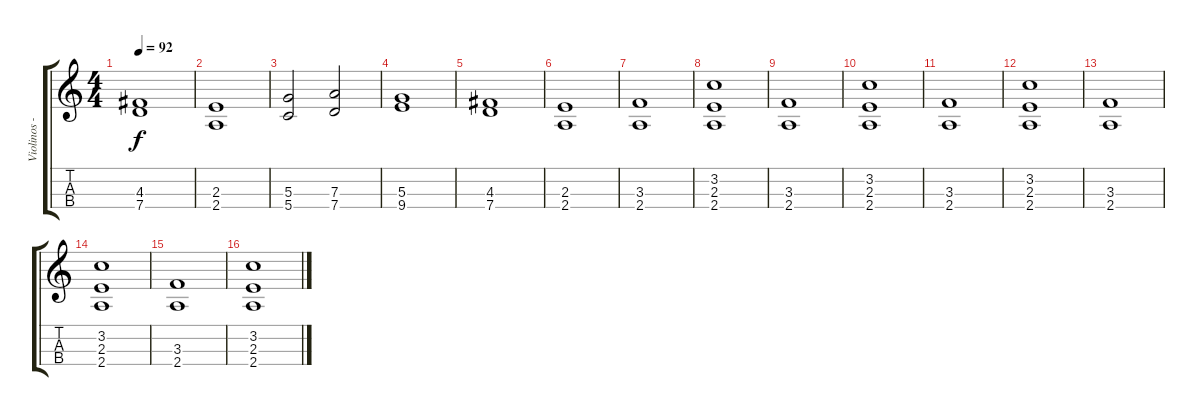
\track ("Violinos - Violin" "Violinos -") {instrument violin}
\staff {score tabs}
\tuning (E5 A4 D4 G3) {hide}
\ts (4 4)
\tempo 92
\clef g2
\ks c
(4.3 7.4).1{dy f} |
(2.3 2.4).1 |
(5.3 5.4).2 (7.3 7.4).2 |
(5.3 9.4).1 |
(4.3 7.4).1 |
(2.3 2.4).1 |
(3.3 2.4).1 |
(3.2 2.3 2.4).1 |
(3.3 2.4).1 |
(3.2 2.3 2.4).1 |
(3.3 2.4).1 |
(3.2 2.3 2.4).1 |
(3.3 2.4).1 |
(3.2 2.3 2.4).1 |
(3.3 2.4).1 |
(3.2 2.3 2.4).1
